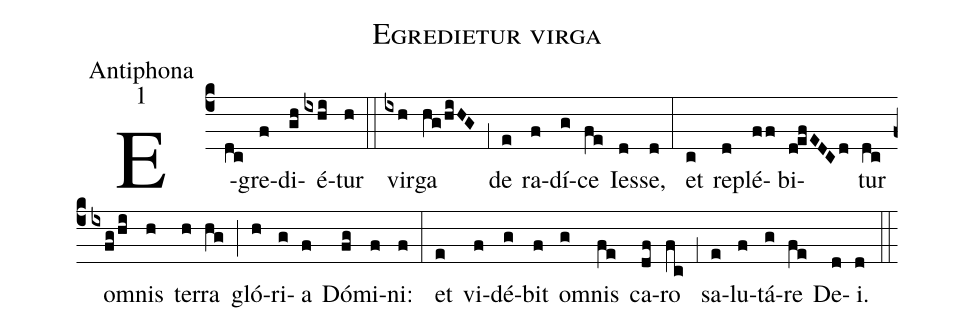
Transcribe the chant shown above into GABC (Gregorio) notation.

name:Egredietur virga;
office-part:Antiphona;
mode:1;
%%
(c4) E(dc)gre(f)di(gh)é(ixhi)tur(h) (::)
vir(ixh)ga(hg/hiHG) (,1) de(e) ra(f)dí(g)ce(fe) Ies(d)se,(d) (:)
et(c) re(d)plé(ff)bi(d!efEDCd)tur(dc) o(ixfg/hi)mnis(h) ter(h)ra(hg) (;) gló(h)ri(g)a(f) Dó(fg)mi(f)ni:(f) (:)
et(e) vi(f)dé(g)bit(f) o(g)mnis(fe) ca(df)ro(fc) (,1) sa(e)lu(f)tá(g)re(fe) De(d)i.(d) (::)
